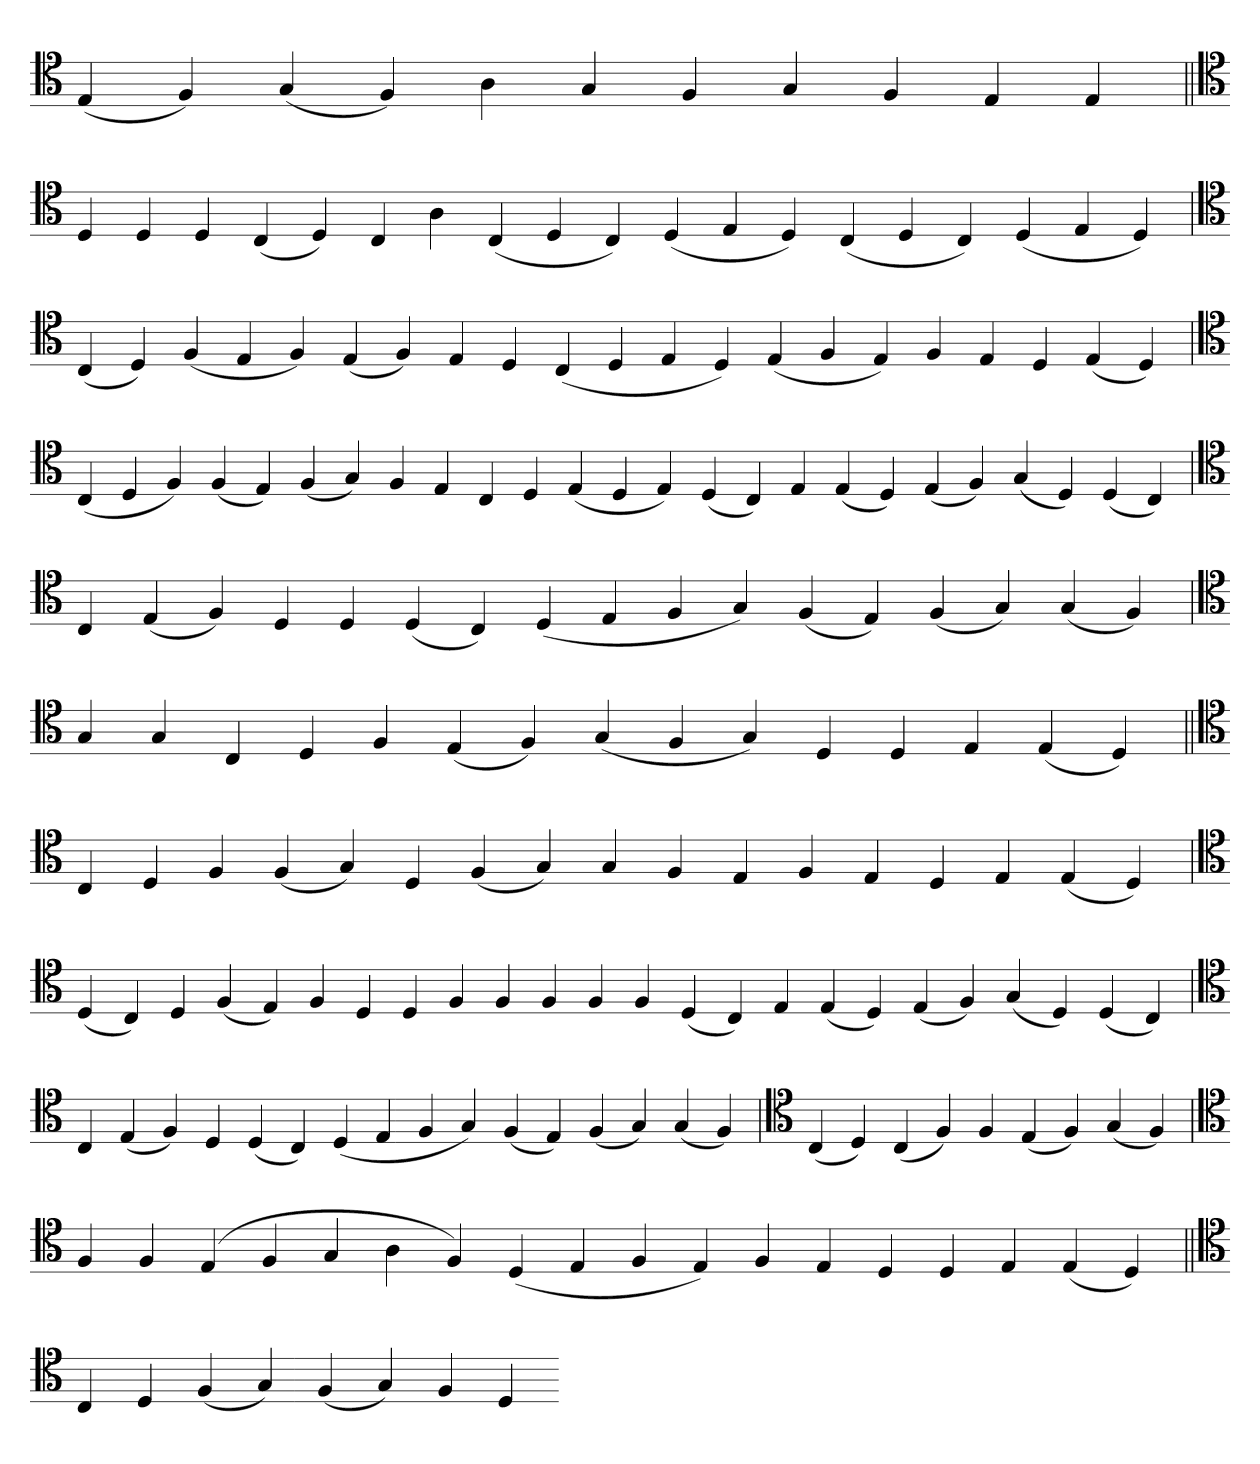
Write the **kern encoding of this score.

**kern
*part1
*staff1
*clefC4
=
(4E
4F)
(4G
4F)
4A
4G
4F
4G
4F
4E
4E
=||
*clefC4
4D
4D
4D
(4C
4D)
4C
4A
(4C
4D
4C)
(4D
4E
4D)
(4C
4D
4C)
(4D
4E
4D)
=`
*clefC4
(4C
4D)
(4F
4E
4F)
(4E
4F)
4E
4D
(4C
4D
4E
4D)
(4E
4F
4E)
4F
4E
4D
(4E
4D)
='
*clefC4
(4C
4D
4F)
(4F
4E)
(4F
4G)
4F
4E
4C
4D
(4E
4D
4E)
(4D
4C)
4E
(4E
4D)
(4E
4F)
(4G
4D)
(4D
4C)
=
*clefC4
4C
(4E
4F)
4D
4D
(4D
4C)
(4D
4E
4F
4G)
(4F
4E)
(4F
4G)
(4G
4F)
='
*clefC4
4G
4G
4C
4D
4F
(4E
4F)
(4G
4F
4G)
4D
4D
4E
(4E
4D)
=||
*clefC4
4C
4D
4F
(4F
4G)
4D
(4F
4G)
4G
4F
4E
4F
4E
4D
4E
(4E
4D)
='
*clefC4
(4D
4C)
4D
(4F
4E)
4F
4D
4D
4F
4F
4F
4F
4F
(4D
4C)
4E
(4E
4D)
(4E
4F)
(4G
4D)
(4D
4C)
=
*clefC4
4C
(4E
4F)
4D
(4D
4C)
(4D
4E
4F
4G)
(4F
4E)
(4F
4G)
(4G
4F)
='
*clefC4
(4C
4D)
(4C
4F)
4F
(4E
4F)
(4G
4F)
=`
*clefC4
4F
4F
(4E
4F
4G
4A
4F)
(4D
4E
4F
4E)
4F
4E
4D
4D
4E
(4E
4D)
=||
*clefC4
4C
4D
(4F
4G)
(4F
4G)
4F
4D
=-
*-
